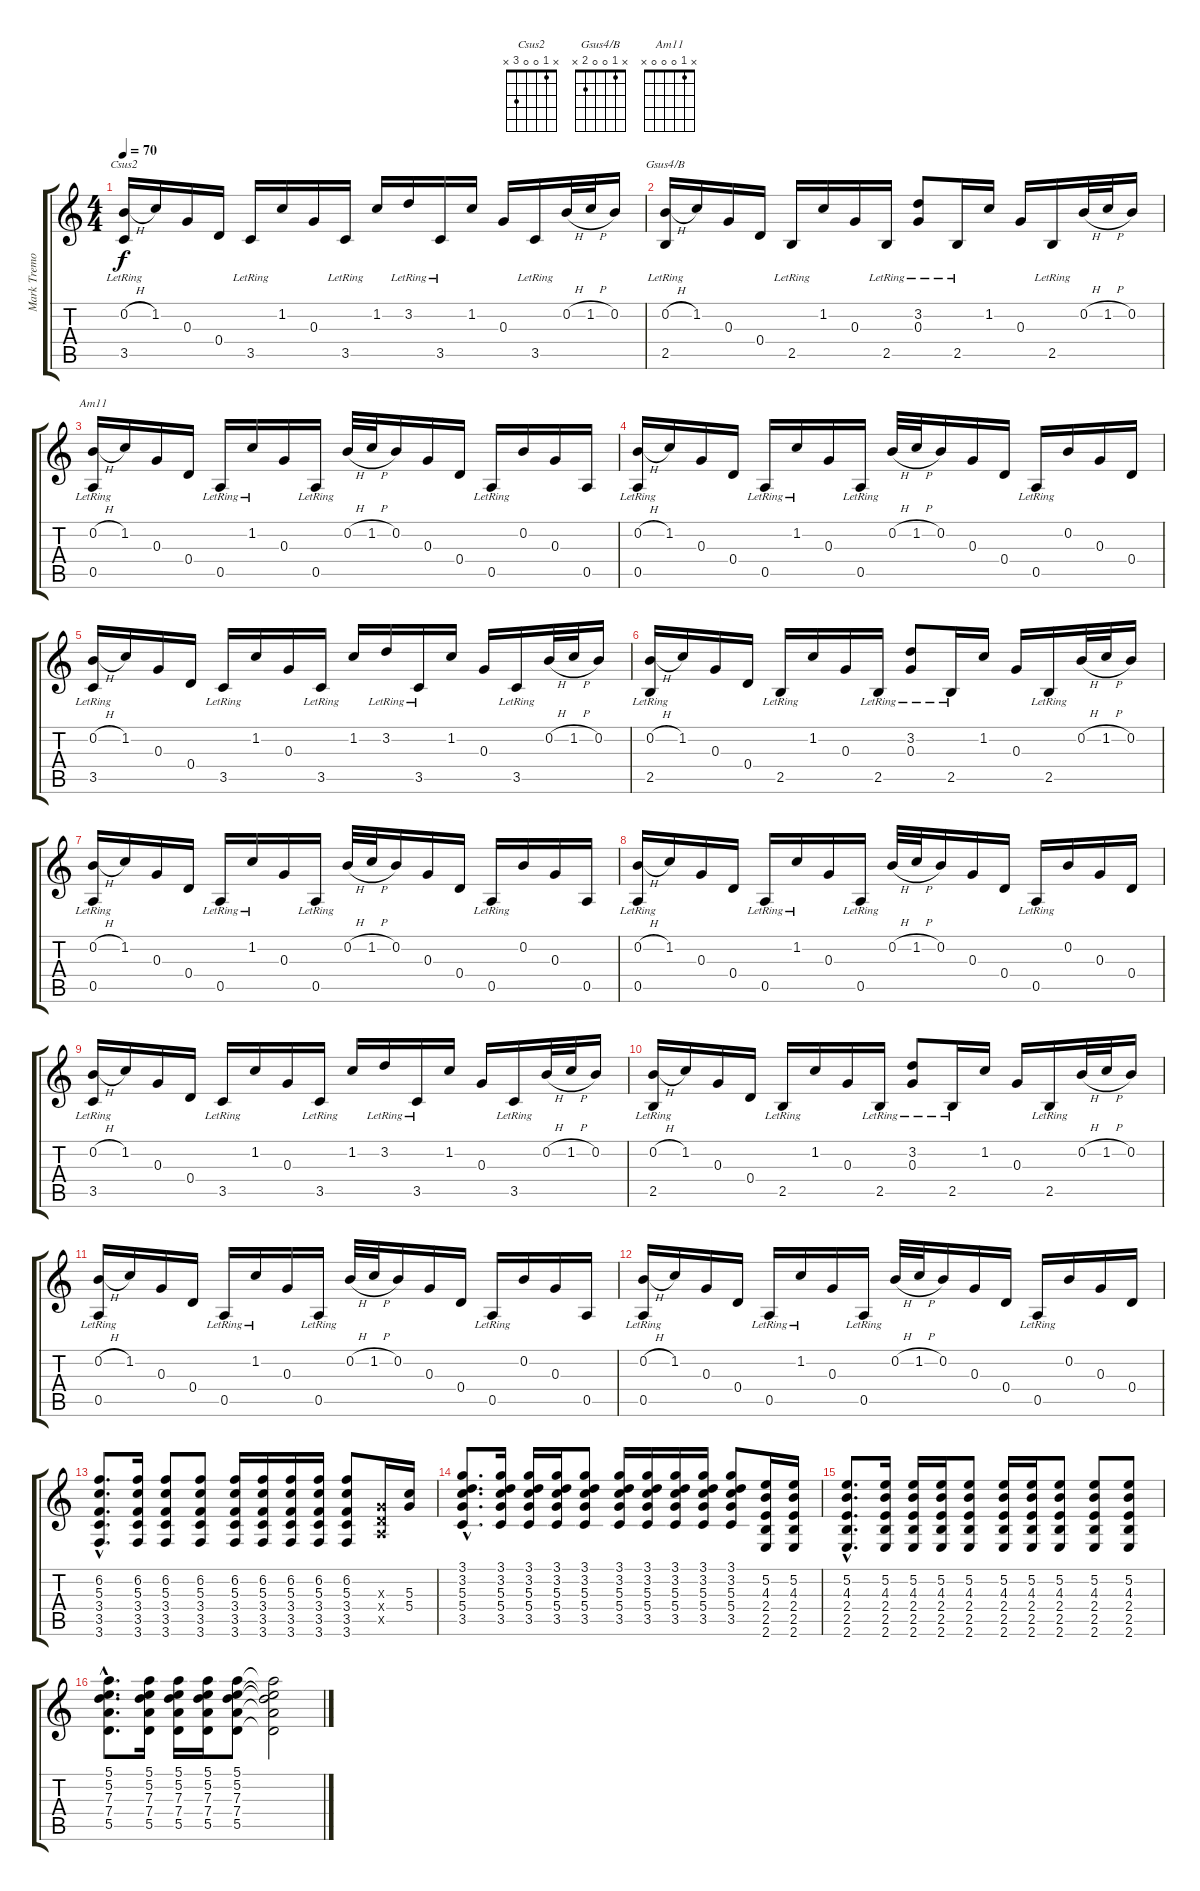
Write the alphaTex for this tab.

\track ("Mark Tremonti" "Mark Tremo") {instrument electricguitarjazz}
\staff {score tabs}
\tuning (E4 B3 G3 D3 A2 D2) {hide}
\chord ("Csus2" x 1 0 0 3 x)
\chord ("Gsus4/B" x 1 0 0 2 x)
\chord ("Am11" x 1 0 0 0 x)
\ts (4 4)
\tempo 70
\clef g2
\ks c
(0.2{h} 3.5{lr}).16{ch "Csus2" dy f volume 12 instrument electricguitarjazz} 1.2.16 0.3.16 0.4.16 3.5{lr}.16 1.2.16 0.3.16 3.5{lr}.16 1.2.16 3.2{lr}.16 3.5{lr}.16 1.2.16 0.3.16 3.5{lr}.16 0.2{h}.32 1.2{h}.32 0.2.16 |
(0.2{h} 2.5{lr}).16{ch "Gsus4/B"} 1.2.16 0.3.16 0.4.16 2.5{lr}.16 1.2.16 0.3.16 2.5{lr}.16 (3.2{lr} 0.3{lr}).8 2.5{lr}.16 1.2.16 0.3.16 2.5{lr}.16 0.2{h}.32 1.2{h}.32 0.2.16 |
(0.2{h} 0.5{lr}).16{ch "Am11"} 1.2.16 0.3.16 0.4.16 0.5{lr}.16 1.2{lr}.16 0.3.16 0.5{lr}.16 0.2{h}.32 1.2{h}.32 0.2.16 0.3.16 0.4.16 0.5{lr}.16 0.2.16 0.3.16 0.5.16 |
(0.2{h} 0.5{lr}).16 1.2.16 0.3.16 0.4.16 0.5{lr}.16 1.2{lr}.16 0.3.16 0.5{lr}.16 0.2{h}.32 1.2{h}.32 0.2.16 0.3.16 0.4.16 0.5{lr}.16 0.2.16 0.3.16 0.4.16 |
(0.2{h} 3.5{lr}).16 1.2.16 0.3.16 0.4.16 3.5{lr}.16 1.2.16 0.3.16 3.5{lr}.16 1.2.16 3.2{lr}.16 3.5{lr}.16 1.2.16 0.3.16 3.5{lr}.16 0.2{h}.32 1.2{h}.32 0.2.16 |
(0.2{h} 2.5{lr}).16 1.2.16 0.3.16 0.4.16 2.5{lr}.16 1.2.16 0.3.16 2.5{lr}.16 (3.2{lr} 0.3{lr}).8 2.5{lr}.16 1.2.16 0.3.16 2.5{lr}.16 0.2{h}.32 1.2{h}.32 0.2.16 |
(0.2{h} 0.5{lr}).16 1.2.16 0.3.16 0.4.16 0.5{lr}.16 1.2{lr}.16 0.3.16 0.5{lr}.16 0.2{h}.32 1.2{h}.32 0.2.16 0.3.16 0.4.16 0.5{lr}.16 0.2.16 0.3.16 0.5.16 |
(0.2{h} 0.5{lr}).16 1.2.16 0.3.16 0.4.16 0.5{lr}.16 1.2{lr}.16 0.3.16 0.5{lr}.16 0.2{h}.32 1.2{h}.32 0.2.16 0.3.16 0.4.16 0.5{lr}.16 0.2.16 0.3.16 0.4.16 |
(0.2{h} 3.5{lr}).16 1.2.16 0.3.16 0.4.16 3.5{lr}.16 1.2.16 0.3.16 3.5{lr}.16 1.2.16 3.2{lr}.16 3.5{lr}.16 1.2.16 0.3.16 3.5{lr}.16 0.2{h}.32 1.2{h}.32 0.2.16 |
(0.2{h} 2.5{lr}).16 1.2.16 0.3.16 0.4.16 2.5{lr}.16 1.2.16 0.3.16 2.5{lr}.16 (3.2{lr} 0.3{lr}).8 2.5{lr}.16 1.2.16 0.3.16 2.5{lr}.16 0.2{h}.32 1.2{h}.32 0.2.16 |
(0.2{h} 0.5{lr}).16 1.2.16 0.3.16 0.4.16 0.5{lr}.16 1.2{lr}.16 0.3.16 0.5{lr}.16 0.2{h}.32 1.2{h}.32 0.2.16 0.3.16 0.4.16 0.5{lr}.16 0.2.16 0.3.16 0.5.16 |
(0.2{h} 0.5{lr}).16 1.2.16 0.3.16 0.4.16 0.5{lr}.16 1.2{lr}.16 0.3.16 0.5{lr}.16 0.2{h}.32 1.2{h}.32 0.2.16 0.3.16 0.4.16 0.5{lr}.16 0.2.16 0.3.16 0.4.16 |
(6.2{hac} 5.3{hac} 3.4{hac} 3.5{hac} 3.6{hac}).8{d} (6.2 5.3 3.4 3.5 3.6).16 (6.2 5.3 3.4 3.5 3.6).8 (6.2 5.3 3.4 3.5 3.6).8 (6.2 5.3 3.4 3.5 3.6).16 (6.2 5.3 3.4 3.5 3.6).16 (6.2 5.3 3.4 3.5 3.6).16 (6.2 5.3 3.4 3.5 3.6).16 (6.2 5.3 3.4 3.5 3.6).8 (0.3{x} 0.4{x} 0.5{x}).16 (5.3 5.4).16 |
(3.1{hac} 3.2{hac} 5.3{hac} 5.4{hac} 3.5{hac}).8{d} (3.1 3.2 5.3 5.4 3.5).16 (3.1 3.2 5.3 5.4 3.5).16 (3.1 3.2 5.3 5.4 3.5).16 (3.1 3.2 5.3 5.4 3.5).8 (3.1 3.2 5.3 5.4 3.5).16 (3.1 3.2 5.3 5.4 3.5).16 (3.1 3.2 5.3 5.4 3.5).16 (3.1 3.2 5.3 5.4 3.5).16 (3.1 3.2 5.3 5.4 3.5).8 (5.2 4.3 2.4 2.5 2.6).16 (5.2 4.3 2.4 2.5 2.6).16 |
(5.2{hac} 4.3{hac} 2.4{hac} 2.5{hac} 2.6{hac}).8{d} (5.2 4.3 2.4 2.5 2.6).16 (5.2 4.3 2.4 2.5 2.6).16 (5.2 4.3 2.4 2.5 2.6).16 (5.2 4.3 2.4 2.5 2.6).8 (5.2 4.3 2.4 2.5 2.6).16 (5.2 4.3 2.4 2.5 2.6).16 (5.2 4.3 2.4 2.5 2.6).8 (5.2 4.3 2.4 2.5 2.6).8 (5.2 4.3 2.4 2.5 2.6).8 |
(5.1{hac} 5.2{hac} 7.3{hac} 7.4{hac} 5.5{hac}).8{d} (5.1 5.2 7.3 7.4 5.5).16 (5.1 5.2 7.3 7.4 5.5).16 (5.1 5.2 7.3 7.4 5.5).16 (5.1 5.2 7.3 7.4 5.5).8 (5.1{t} 5.2{t} 7.3{t} 7.4{t} 5.5{t}).2
